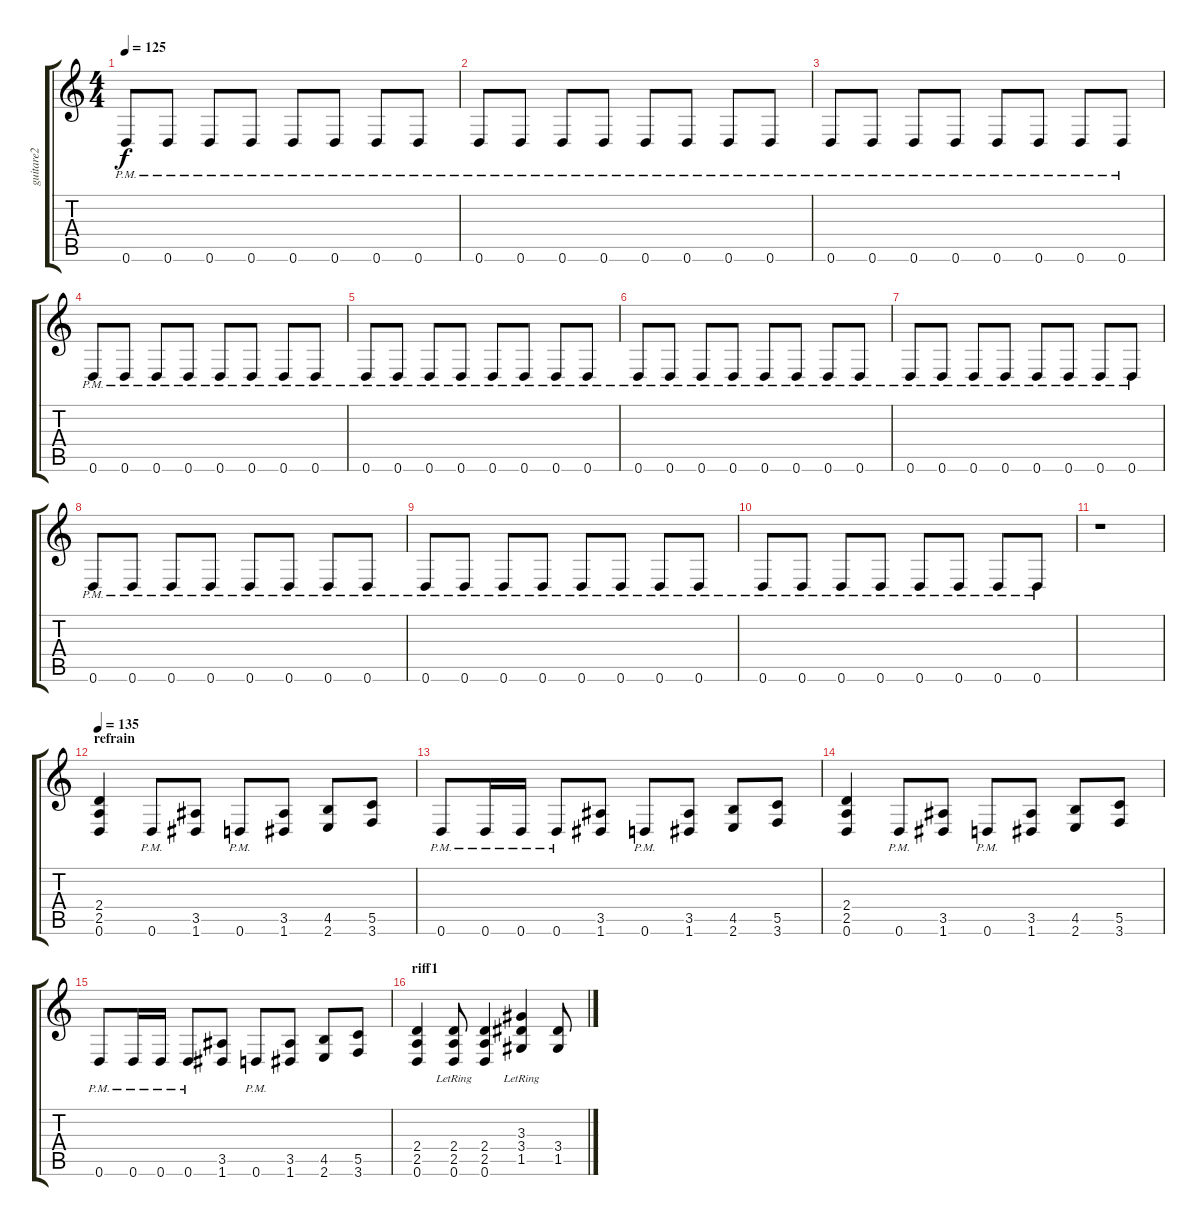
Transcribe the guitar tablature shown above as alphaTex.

\track ("guitare2" "guitare2") {instrument distortionguitar}
\staff {score tabs}
\tuning (D4 A3 F3 C3 G2 D2) {hide}
\ts (4 4)
\tempo 125
\clef g2
\ks c
0.6{pm}.8{dy f} 0.6{pm}.8 0.6{pm}.8 0.6{pm}.8 0.6{pm}.8 0.6{pm}.8 0.6{pm}.8 0.6{pm}.8 |
0.6{pm}.8 0.6{pm}.8 0.6{pm}.8 0.6{pm}.8 0.6{pm}.8 0.6{pm}.8 0.6{pm}.8 0.6{pm}.8 |
0.6{pm}.8 0.6{pm}.8 0.6{pm}.8 0.6{pm}.8 0.6{pm}.8 0.6{pm}.8 0.6{pm}.8 0.6{pm}.8 |
0.6{pm}.8 0.6{pm}.8 0.6{pm}.8 0.6{pm}.8 0.6{pm}.8 0.6{pm}.8 0.6{pm}.8 0.6{pm}.8 |
0.6{pm}.8 0.6{pm}.8 0.6{pm}.8 0.6{pm}.8 0.6{pm}.8 0.6{pm}.8 0.6{pm}.8 0.6{pm}.8 |
0.6{pm}.8 0.6{pm}.8 0.6{pm}.8 0.6{pm}.8 0.6{pm}.8 0.6{pm}.8 0.6{pm}.8 0.6{pm}.8 |
0.6{pm}.8 0.6{pm}.8 0.6{pm}.8 0.6{pm}.8 0.6{pm}.8 0.6{pm}.8 0.6{pm}.8 0.6{pm}.8 |
0.6{pm}.8 0.6{pm}.8 0.6{pm}.8 0.6{pm}.8 0.6{pm}.8 0.6{pm}.8 0.6{pm}.8 0.6{pm}.8 |
0.6{pm}.8 0.6{pm}.8 0.6{pm}.8 0.6{pm}.8 0.6{pm}.8 0.6{pm}.8 0.6{pm}.8 0.6{pm}.8 |
0.6{pm}.8 0.6{pm}.8 0.6{pm}.8 0.6{pm}.8 0.6{pm}.8 0.6{pm}.8 0.6{pm}.8 0.6{pm}.8 |
r.1 |
\section ("" "refrain")
\tempo 135
(2.4 2.5 0.6).4 0.6{pm}.8 (3.5 1.6).8 0.6{pm}.8 (3.5 1.6).8 (4.5 2.6).8 (5.5 3.6).8 |
0.6{pm}.8 0.6{pm}.16 0.6{pm}.16 0.6{pm}.8 (3.5 1.6).8 0.6{pm}.8 (3.5 1.6).8 (4.5 2.6).8 (5.5 3.6).8 |
(2.4 2.5 0.6).4 0.6{pm}.8 (3.5 1.6).8 0.6{pm}.8 (3.5 1.6).8 (4.5 2.6).8 (5.5 3.6).8 |
0.6{pm}.8 0.6{pm}.16 0.6{pm}.16 0.6{pm}.8 (3.5 1.6).8 0.6{pm}.8 (3.5 1.6).8 (4.5 2.6).8 (5.5 3.6).8 |
\section ("" "riff1")
(2.4 2.5 0.6).4 (2.4{lr} 2.5{lr} 0.6{lr}).8 (2.4 2.5 0.6).4 (3.3 3.4{lr} 1.5{lr}).4 (3.4 1.5).8
